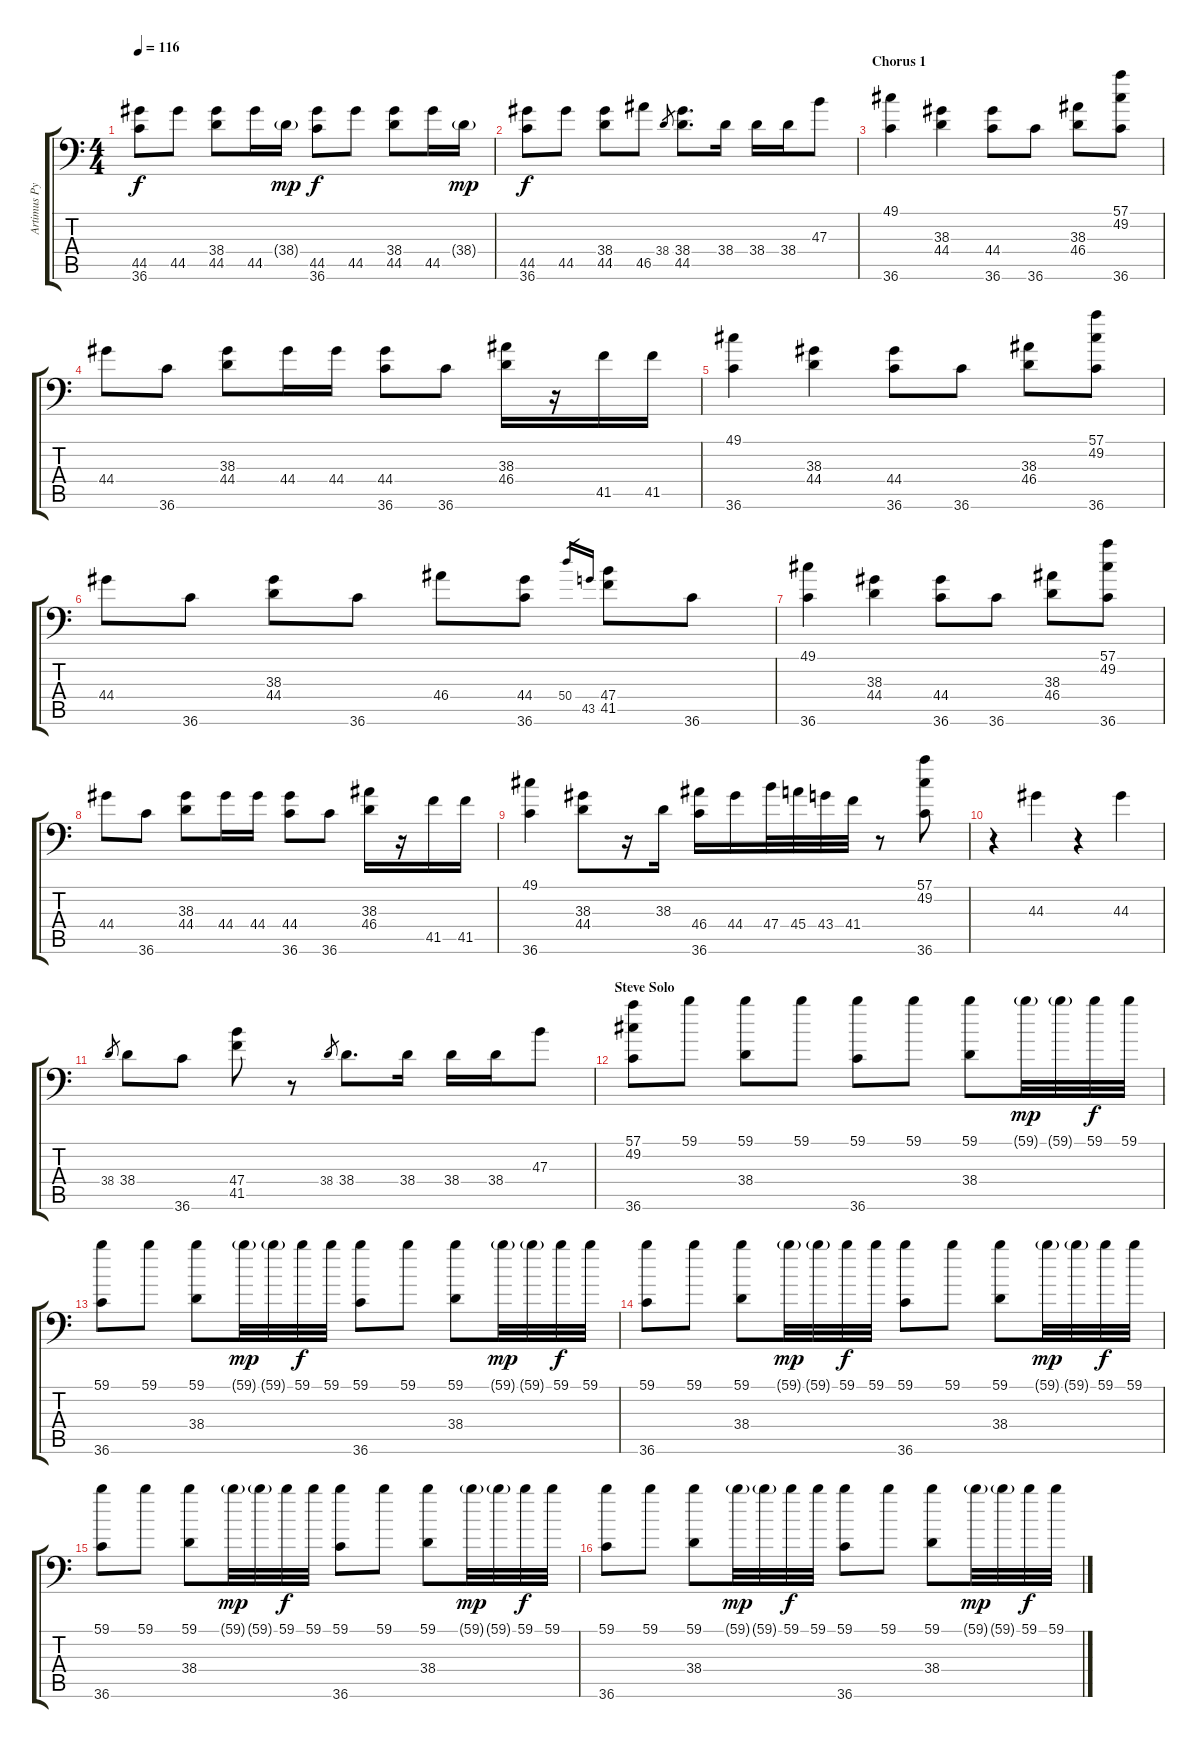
\track ("Artimus Pyle" "Artimus Py") {instrument acousticgrandpiano}
\staff {score tabs}
\tuning (C-1 C-1 C-1 C-1 C-1 C-1) {hide}
\ts (4 4)
\tempo 116
\clef f4
\ks c
(44.5 36.6).8{dy f} 44.5.8 (38.4 44.5).8 44.5.16 38.4{g}.16{dy mp} (44.5 36.6).8{dy f} 44.5.8 (38.4 44.5).8 44.5.16 38.4{g}.16{dy mp} |
(44.5 36.6).8{dy f} 44.5.8 (38.4 44.5).8 46.5.8 38.4.8{gr} (38.4 44.5).8{d} 38.4.16 38.4.16 38.4.16 47.3.8 |
\section ("" "Chorus 1")
(49.1 36.6).4 (38.3 44.4).4 (44.4 36.6).8 36.6.8 (38.3 46.4).8 (57.1 49.2 36.6).8 |
44.4.8 36.6.8 (38.3 44.4).8 44.4.16 44.4.16 (44.4 36.6).8 36.6.8 (38.3 46.4).16 r.16 41.5.16 41.5.16 |
(49.1 36.6).4 (38.3 44.4).4 (44.4 36.6).8 36.6.8 (38.3 46.4).8 (57.1 49.2 36.6).8 |
44.4.8 36.6.8 (38.3 44.4).8 36.6.8 46.4.8 (44.4 36.6).8 50.4.16{gr} 43.5.16{gr} (47.4 41.5).8 36.6.8 |
(49.1 36.6).4 (38.3 44.4).4 (44.4 36.6).8 36.6.8 (38.3 46.4).8 (57.1 49.2 36.6).8 |
44.4.8 36.6.8 (38.3 44.4).8 44.4.16 44.4.16 (44.4 36.6).8 36.6.8 (38.3 46.4).16 r.16 41.5.16 41.5.16 |
(49.1 36.6).4 (38.3 44.4).8 r.16 38.3.16 (46.4 36.6).16 44.4.16 47.4.32 45.4.32 43.4.32 41.4.32 r.8 (57.1 49.2 36.6).8 |
r.4 44.3.4 r.4 44.3.4 |
38.4.8{gr} 38.4.8 36.6.8 (47.4 41.5).8 r.8 38.4.8{gr} 38.4.8{d} 38.4.16 38.4.16 38.4.16 47.3.8 |
\section ("" "Steve Solo")
(57.1 49.2 36.6).8 59.1.8 (59.1 38.4).8 59.1.8 (59.1 36.6).8 59.1.8 (59.1 38.4).8 59.1{g}.32{dy mp} 59.1{g}.32 59.1.32{dy f} 59.1.32 |
(59.1 36.6).8 59.1.8 (59.1 38.4).8 59.1{g}.32{dy mp} 59.1{g}.32 59.1.32{dy f} 59.1.32 (59.1 36.6).8 59.1.8 (59.1 38.4).8 59.1{g}.32{dy mp} 59.1{g}.32 59.1.32{dy f} 59.1.32 |
(59.1 36.6).8 59.1.8 (59.1 38.4).8 59.1{g}.32{dy mp} 59.1{g}.32 59.1.32{dy f} 59.1.32 (59.1 36.6).8 59.1.8 (59.1 38.4).8 59.1{g}.32{dy mp} 59.1{g}.32 59.1.32{dy f} 59.1.32 |
(59.1 36.6).8 59.1.8 (59.1 38.4).8 59.1{g}.32{dy mp} 59.1{g}.32 59.1.32{dy f} 59.1.32 (59.1 36.6).8 59.1.8 (59.1 38.4).8 59.1{g}.32{dy mp} 59.1{g}.32 59.1.32{dy f} 59.1.32 |
(59.1 36.6).8 59.1.8 (59.1 38.4).8 59.1{g}.32{dy mp} 59.1{g}.32 59.1.32{dy f} 59.1.32 (59.1 36.6).8 59.1.8 (59.1 38.4).8 59.1{g}.32{dy mp} 59.1{g}.32 59.1.32{dy f} 59.1.32
